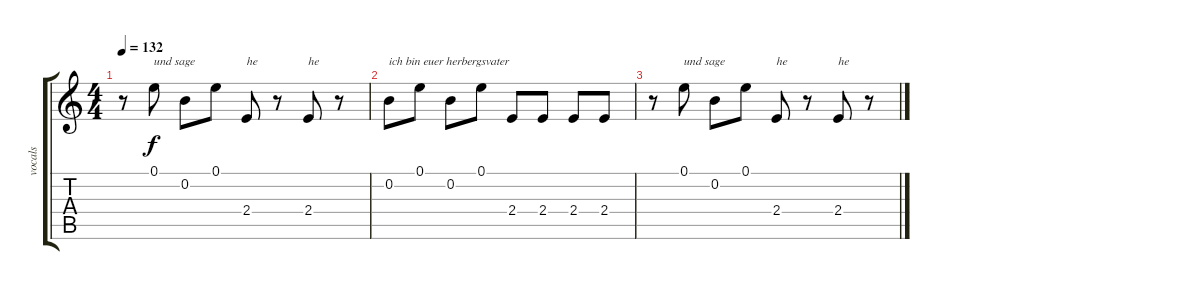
\track ("vocals" "vocals") {instrument electricguitarjazz}
\staff {score tabs}
\tuning (E4 B3 G3 D3 A2 E2) {hide}
\ts (4 4)
\tempo 132
\clef g2
\ks c
r.8{dy f} 0.1.8{txt "und sage"} 0.2.8 0.1.8 2.4.8{txt "he"} r.8 2.4.8{txt "he"} r.8 |
0.2.8{txt "ich bin euer herbergsvater"} 0.1.8 0.2.8 0.1.8 2.4.8 2.4.8 2.4.8 2.4.8 |
r.8 0.1.8{txt "und sage"} 0.2.8 0.1.8 2.4.8{txt "he"} r.8 2.4.8{txt "he"} r.8
